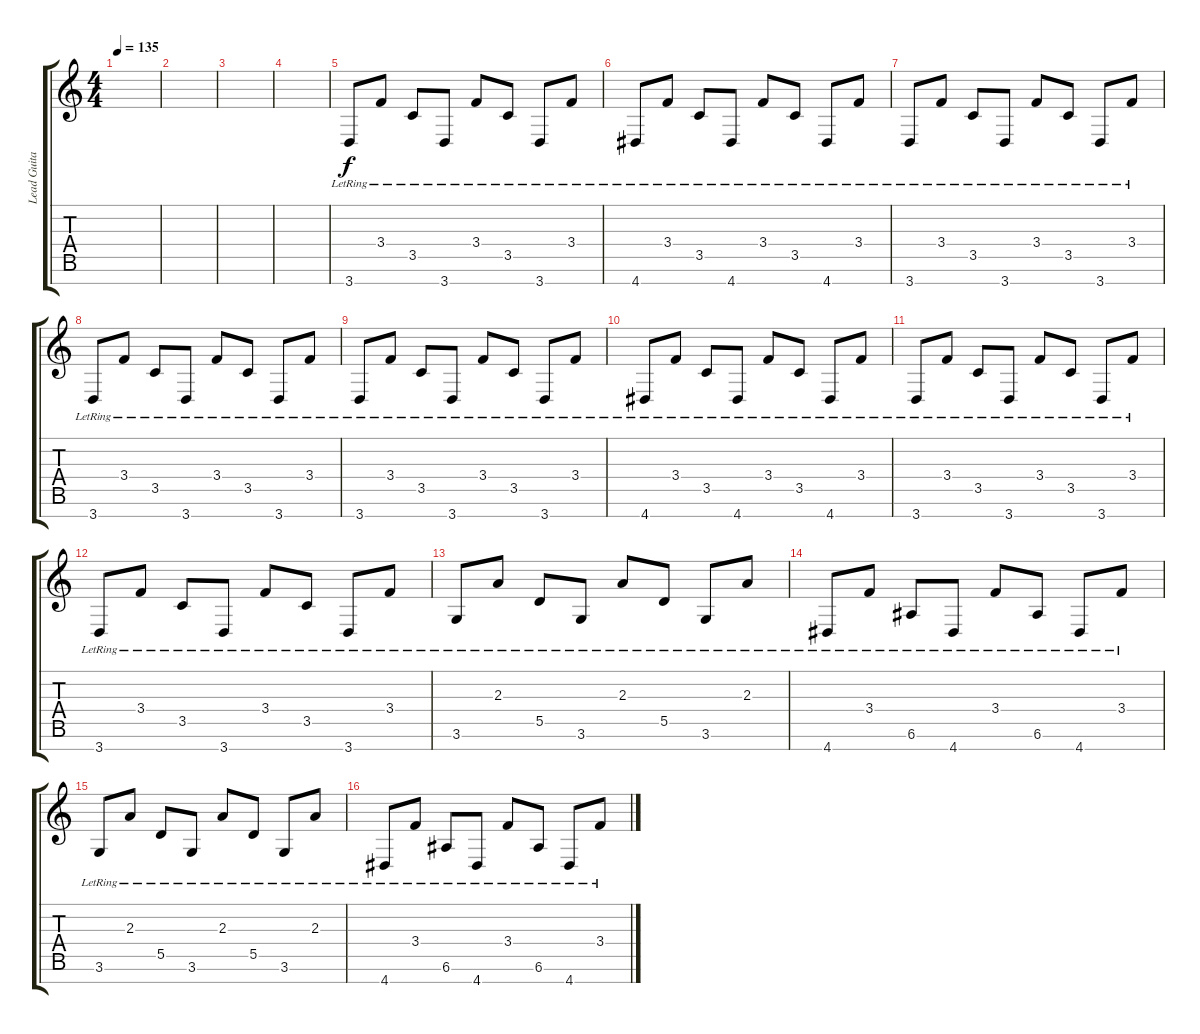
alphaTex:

\track ("Lead Guitar I" "Lead Guita") {instrument electricguitarclean}
\staff {score tabs}
\tuning (E4 B3 G3 D3 A2 E2 B1) {hide}
\ts (4 4)
\tempo 135
\clef g2
\ks c
|
|
|
|
3.7{lr}.8 3.4{lr}.8 3.5{lr}.8 3.7{lr}.8 3.4{lr}.8 3.5{lr}.8 3.7{lr}.8 3.4{lr}.8 |
4.7{lr}.8 3.4{lr}.8 3.5{lr}.8 4.7{lr}.8 3.4{lr}.8 3.5{lr}.8 4.7{lr}.8 3.4{lr}.8 |
3.7{lr}.8 3.4{lr}.8 3.5{lr}.8 3.7{lr}.8 3.4{lr}.8 3.5{lr}.8 3.7{lr}.8 3.4{lr}.8 |
3.7{lr}.8 3.4{lr}.8 3.5{lr}.8 3.7{lr}.8 3.4{lr}.8 3.5{lr}.8 3.7{lr}.8 3.4{lr}.8 |
3.7{lr}.8 3.4{lr}.8 3.5{lr}.8 3.7{lr}.8 3.4{lr}.8 3.5{lr}.8 3.7{lr}.8 3.4{lr}.8 |
4.7{lr}.8 3.4{lr}.8 3.5{lr}.8 4.7{lr}.8 3.4{lr}.8 3.5{lr}.8 4.7{lr}.8 3.4{lr}.8 |
3.7{lr}.8 3.4{lr}.8 3.5{lr}.8 3.7{lr}.8 3.4{lr}.8 3.5{lr}.8 3.7{lr}.8 3.4{lr}.8 |
3.7{lr}.8 3.4{lr}.8 3.5{lr}.8 3.7{lr}.8 3.4{lr}.8 3.5{lr}.8 3.7{lr}.8 3.4{lr}.8 |
3.6{lr}.8 2.3{lr}.8 5.5{lr}.8 3.6{lr}.8 2.3{lr}.8 5.5{lr}.8 3.6{lr}.8 2.3{lr}.8 |
4.7{lr}.8 3.4{lr}.8 6.6{lr}.8 4.7{lr}.8 3.4{lr}.8 6.6{lr}.8 4.7{lr}.8 3.4{lr}.8 |
3.6{lr}.8 2.3{lr}.8 5.5{lr}.8 3.6{lr}.8 2.3{lr}.8 5.5{lr}.8 3.6{lr}.8 2.3{lr}.8 |
4.7{lr}.8 3.4{lr}.8 6.6{lr}.8 4.7{lr}.8 3.4{lr}.8 6.6{lr}.8 4.7{lr}.8 3.4{lr}.8
